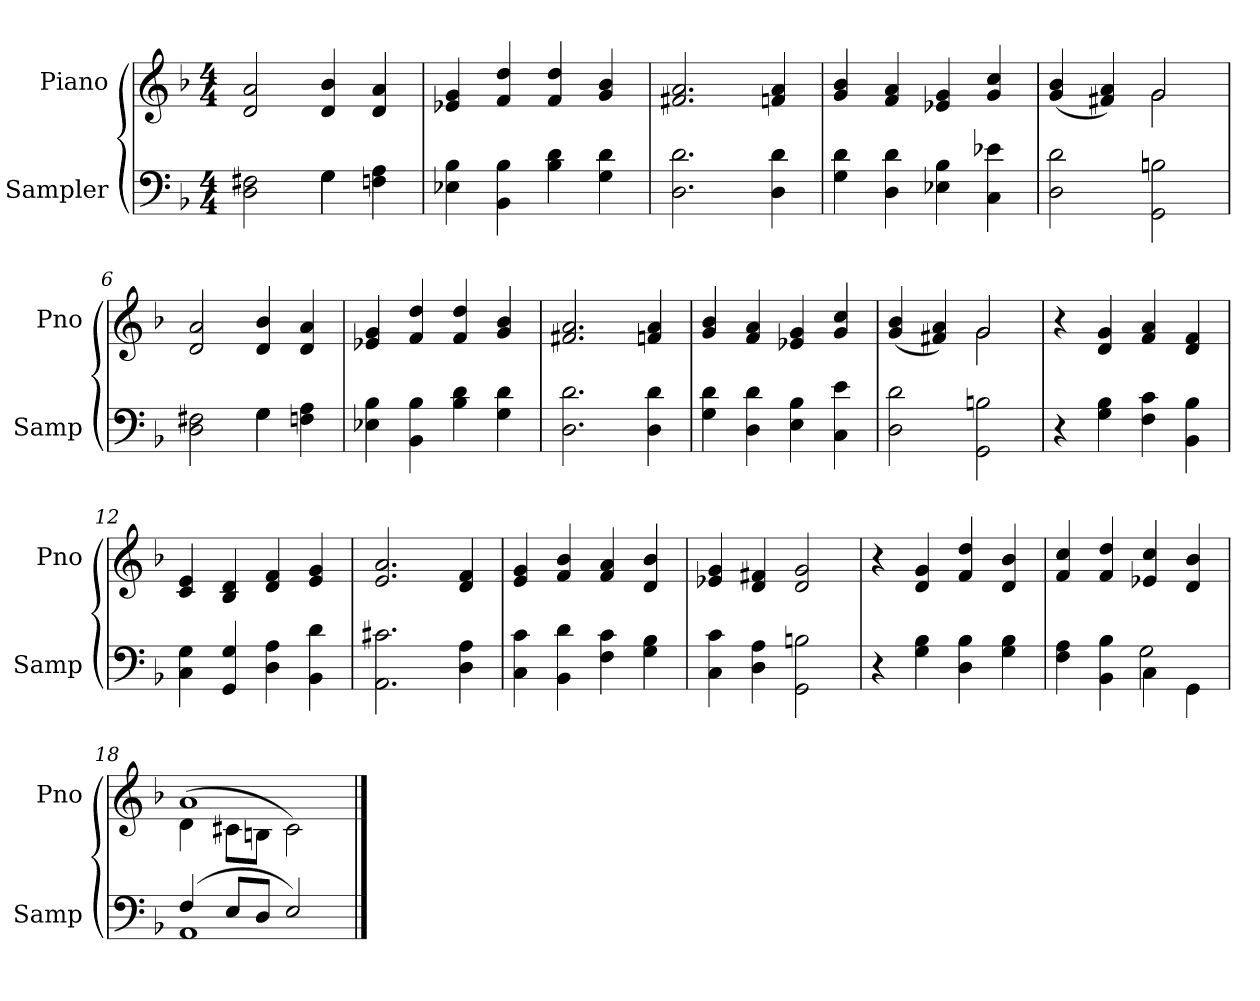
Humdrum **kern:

**kern	**kern
*part2	*part1
*staff2	*staff1
*I"Sampler	*I"Piano
*I'Samp	*I'Pno
*clefF4	*clefG2
*k[b-]	*k[b-]
*F:	*F:
*M4/4	*M4/4
=1	=1
*^	*
2D 2F#X	2ryy	2d 2a
4G\	4G	4d 4b-
4Fn 4A	4ryy	4d 4a
*v	*v	*
=2	=2
4E-X 4B-	4e-X 4g
4BB- 4B-	4f 4dd
4B- 4d	4f 4dd
4G 4d	4g 4b-
=3	=3
2.D 2.d	2.f#X 2.a
4D 4d	4fn 4a
=4	=4
4G 4d	4g 4b-
4D 4d	4f 4a
4E-X 4B-	4e-X 4g
4C 4e-X	4g 4cc
=5	=5
*	*^
2D 2d	(4g 4b-	2ryy
.	4f#X 4a)	.
2GG 2Bn	2g/	2g
*	*v	*v
=6	=6
*^	*
2D 2F#X	2ryy	2d 2a
4G\	4G	4d 4b-
4Fn 4A	4ryy	4d 4a
*v	*v	*
=7	=7
4E-X 4B-	4e-X 4g
4BB- 4B-	4f 4dd
4B- 4d	4f 4dd
4G 4d	4g 4b-
=8	=8
2.D 2.d	2.f#X 2.a
4D 4d	4fn 4a
=9	=9
4G 4d	4g 4b-
4D 4d	4f 4a
4E 4B-	4e-X 4g
4C 4e	4g 4cc
=10	=10
*	*^
2D 2d	(4g 4b-	2ryy
.	4f#X 4a)	.
2GG 2Bn	2g/	2g
*	*v	*v
=11	=11
4r	4r
4G 4B-	4d 4g
4F 4c	4f 4a
4BB- 4B-	4d 4f
=12	=12
4C 4G	4c 4e
4GG 4G	4B- 4d
4D 4A	4d 4f
4BB- 4d	4e 4g
=13	=13
2.AA 2.c#X	2.e 2.a
4D 4A	4d 4f
=14	=14
4C 4c	4e 4g
4BB- 4d	4f 4b-
4F 4c	4f 4a
4G 4B-	4d 4b-
=15	=15
4C 4c	4e-X 4g
4D 4A	4d 4f#X
2GG 2Bn	2d 2g
=16	=16
4r	4r
4G 4B-	4d 4g
4D 4B-	4f 4dd
4G 4B-	4d 4b-
=17	=17
*^	*
4F 4A	2ryy	4f 4cc
4BB- 4B-	.	4f 4dd
4C\	2G	4e-X 4cc
4GG\	.	4d 4b-
=18	=18	=18
*	*	*^
(4F/	1AA	(4d\	1a
8E/L	.	8c#X\L	.
8D/J	.	8Bn\J	.
2E/)	.	2c#\)	.
*v	*v	*	*
*	*v	*v
==	==
*-	*-
